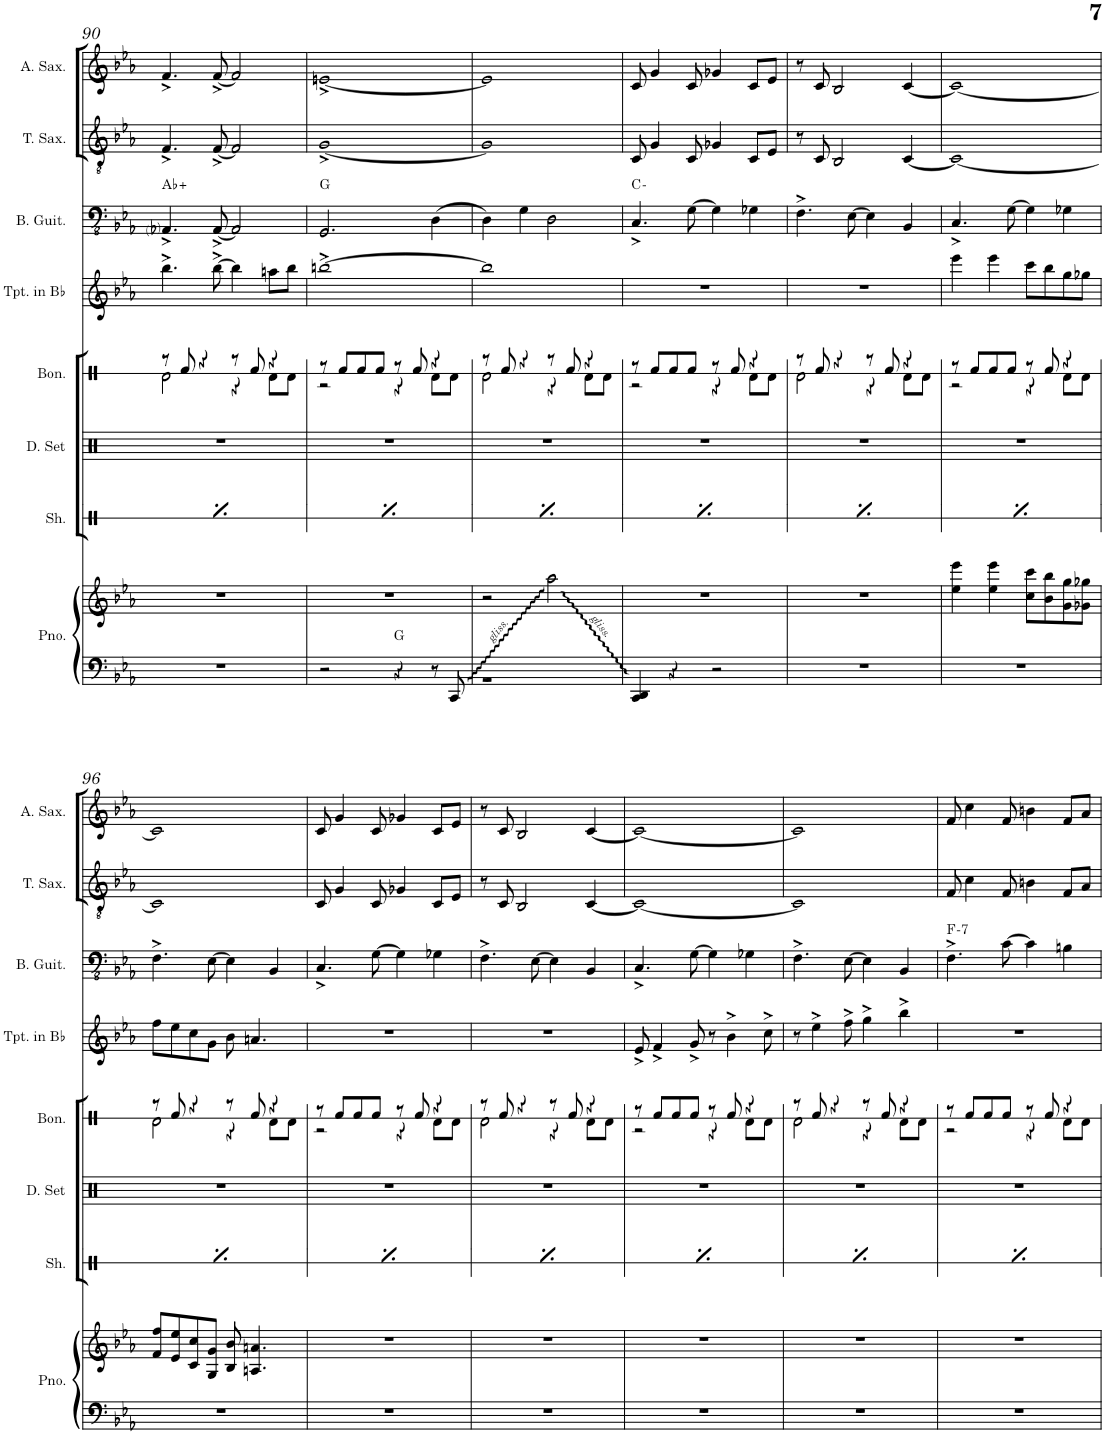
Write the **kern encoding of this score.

**kern	**kern	**harte	**kern	**kern	**kern	**kern	**kern	**harte	**kern	**kern
*part8	*part8	*part8	*part7	*part6	*part5	*part4	*part3	*part3	*part2	*part1
*staff9	*staff8	*	*staff7	*staff6	*staff5	*staff4	*staff3	*	*staff2	*staff1
*I"Piano	*	*	*I"Shaker	*I"Drumset	*I"Bongos	*I"Trumpet in Bb	*I"Bass Guitar	*	*I"Tenor Saxophone	*I"Alto Saxophone
*I'Pno.	*	*	*I'Sh.	*I'D. Set	*I'Bon.	*I'Tpt. in Bb	*I'B. Guit.	*	*I'T. Sax.	*I'A. Sax.
!!LO:PB:g=z
*clefF4	*clefG2	*	*clefX	*clefX	*clefX	*clefG2	*clefFv4	*	*clefGv2	*clefG2
*	*	*	*	*	*	*Trd1c2	*	*	*Trd8c14	*Trd5c9
*k[b-e-a-]	*k[b-e-a-]	*	*k[]	*k[]	*k[]	*k[b-e-a-]	*k[b-e-a-]	*	*k[b-e-a-]	*k[b-e-a-]
*M4/4	*M4/4	*	*M4/4	*M4/4	*M4/4	*M4/4	*M4/4	*	*M4/4	*M4/4
=90	=90	=90	=90	=90	=90	=90	=90	=90	=90	=90
*	*	*	*	*	*^	*	*	*	*	*
1r	1r	.	4Re/	1r	8r	2Rd\	4.bb-^\	4.AAA-i^/	Ab:aug	4.F^/	4.f^/
.	.	.	.	.	8Rf/	.	.	.	.	.	.
.	.	.	8Re/L	.	4r	.	.	.	.	.	.
.	.	.	8Re/J	.	.	.	[8bb-^\	[8AAA-^/	.	[8F^/	[8f^/
.	.	.	4Re/	.	8r	4r	4bb-\]	2AAA-/]	.	2F/]	2f/]
.	.	.	.	.	8Rf/	.	.	.	.	.	.
.	.	.	8Re/L	.	4r	8Rd\L	8aan\L	.	.	.	.
.	.	.	8Re/J	.	.	8Rd\J	8bb-\J	.	.	.	.
=91	=91	=91	=91	=91	=91	=91	=91	=91	=91	=91	=91
*	*^	*	*	*	*	*	*	*	*	*	*
2r	1r	2ryy	.	4Re/	1r	8r	2r	[1bbn^	2.GGG/	G:maj	[1G^	[1en^
.	.	.	.	.	.	8Rf/L	.	.	.	.	.	.
.	.	.	.	8Re/L	.	8Rf/	.	.	.	.	.	.
.	.	.	.	8Re/J	.	8Rf/J	.	.	.	.	.	.
4r	.	2ryy	G:maj	4Re/	.	8r	4r	.	.	.	.	.
.	.	.	.	.	.	8Rf/	.	.	.	.	.	.
8r	.	.	.	8Re/L	.	4r	8Rd\L	.	[4DD\	.	.	.
[8CC/	.	.	.	8Re/J	.	.	8Rd\J	.	.	.	.	.
*	*v	*v	*	*	*	*	*	*	*	*	*	*
=92	=92	=92	=92	=92	=92	=92	=92	=92	=92	=92	=92
*^	*	*	*	*	*	*	*	*	*	*	*
2CC]	1r	2r	.	4Re/	1r	8r	2Rd\	1bb]	4DD\]	.	1G]	1e]
.	.	.	.	.	.	8Rf/	.	.	.	.	.	.
.	.	.	.	8Re/L	.	4r	.	.	4GG\	.	.	.
.	.	.	.	8Re/J	.	.	.	.	.	.	.	.
2ryy	.	2aa-\	.	4Re/	.	8r	4r	.	2DD\	.	.	.
.	.	.	.	.	.	8Rf/	.	.	.	.	.	.
.	.	.	.	8Re/L	.	4r	8Rd\L	.	.	.	.	.
.	.	.	.	8Re/J	.	.	8Rd\J	.	.	.	.	.
*v	*v	*	*	*	*	*	*	*	*	*	*	*
=93	=93	=93	=93	=93	=93	=93	=93	=93	=93	=93	=93
4CC/ 4DD/	1r	.	4Re/	1r	8r	2r	1r	4.CC^/	C:min	8C/	8c/
.	.	.	.	.	8Rf/L	.	.	.	.	4G/	4g/
4r	.	.	8Re/L	.	8Rf/	.	.	.	.	.	.
.	.	.	8Re/J	.	8Rf/J	.	.	[8GG\	.	8C/	8c/
2r	.	.	4Re/	.	8r	4r	.	4GG\]	.	4G-X/	4g-X/
.	.	.	.	.	8Rf/	.	.	.	.	.	.
.	.	.	8Re/L	.	4r	8Rd\L	.	4GG-X\	.	8C/L	8c/L
.	.	.	8Re/J	.	.	8Rd\J	.	.	.	8E-/J	8e-/J
=94	=94	=94	=94	=94	=94	=94	=94	=94	=94	=94	=94
1r	1r	.	4Re/	1r	8r	2Rd\	1r	4.FF^\	.	8r	8r
.	.	.	.	.	8Rf/	.	.	.	.	8C/	8c/
.	.	.	8Re/L	.	4r	.	.	.	.	2BB-/	2B-/
.	.	.	8Re/J	.	.	.	.	[8EE-\	.	.	.
.	.	.	4Re/	.	8r	4r	.	4EE-\]	.	.	.
.	.	.	.	.	8Rf/	.	.	.	.	.	.
.	.	.	8Re/L	.	4r	8Rd\L	.	4BBB-/	.	[4C/	[4c/
.	.	.	8Re/J	.	.	8Rd\J	.	.	.	.	.
=95	=95	=95	=95	=95	=95	=95	=95	=95	=95	=95	=95
1r	4ee-\ 4eee-\	.	4Re/	1r	8r	2r	4eee-\	4.CC^/	.	1C_	1c_
.	.	.	.	.	8Rf/L	.	.	.	.	.	.
.	4ee-\ 4eee-\	.	8Re/L	.	8Rf/	.	4eee-\	.	.	.	.
.	.	.	8Re/J	.	8Rf/J	.	.	[8GG\	.	.	.
.	8cc\ 8ccc\L	.	4Re/	.	8r	4r	8ccc\L	4GG\]	.	.	.
.	8b-\ 8bb-\	.	.	.	8Rf/	.	8bb-\	.	.	.	.
.	8g\ 8gg\	.	8Re/L	.	4r	8Rd\L	8gg\	4GG-X\	.	.	.
.	8g-X\ 8gg-X\J	.	8Re/J	.	.	8Rd\J	8gg-X\J	.	.	.	.
!!LO:LB:g=z
=96	=96	=96	=96	=96	=96	=96	=96	=96	=96	=96	=96
1r	8f/ 8ff/L	.	4Re/	1r	8r	2Rd\	8ff\L	4.FF^\	.	1C]	1c]
.	8e-/ 8ee-/	.	.	.	8Rf/	.	8ee-\	.	.	.	.
.	8c/ 8cc/	.	8Re/L	.	4r	.	8cc\	.	.	.	.
.	8G/ 8g/J	.	8Re/J	.	.	.	8g\J	[8EE-\	.	.	.
.	8B-/ 8b-/	.	4Re/	.	8r	4r	8b-\	4EE-\]	.	.	.
.	4.An/ 4.an/	.	.	.	8Rf/	.	4.an/	.	.	.	.
.	.	.	8Re/L	.	4r	8Rd\L	.	4BBB-/	.	.	.
.	.	.	8Re/J	.	.	8Rd\J	.	.	.	.	.
=97	=97	=97	=97	=97	=97	=97	=97	=97	=97	=97	=97
1r	1r	.	4Re/	1r	8r	2r	1r	4.CC^/	.	8C/	8c/
.	.	.	.	.	8Rf/L	.	.	.	.	4G/	4g/
.	.	.	8Re/L	.	8Rf/	.	.	.	.	.	.
.	.	.	8Re/J	.	8Rf/J	.	.	[8GG\	.	8C/	8c/
.	.	.	4Re/	.	8r	4r	.	4GG\]	.	4G-X/	4g-X/
.	.	.	.	.	8Rf/	.	.	.	.	.	.
.	.	.	8Re/L	.	4r	8Rd\L	.	4GG-X\	.	8C/L	8c/L
.	.	.	8Re/J	.	.	8Rd\J	.	.	.	8E-/J	8e-/J
=98	=98	=98	=98	=98	=98	=98	=98	=98	=98	=98	=98
1r	1r	.	4Re/	1r	8r	2Rd\	1r	4.FF^\	.	8r	8r
.	.	.	.	.	8Rf/	.	.	.	.	8C/	8c/
.	.	.	8Re/L	.	4r	.	.	.	.	2BB-/	2B-/
.	.	.	8Re/J	.	.	.	.	[8EE-\	.	.	.
.	.	.	4Re/	.	8r	4r	.	4EE-\]	.	.	.
.	.	.	.	.	8Rf/	.	.	.	.	.	.
.	.	.	8Re/L	.	4r	8Rd\L	.	4BBB-/	.	[4C/	[4c/
.	.	.	8Re/J	.	.	8Rd\J	.	.	.	.	.
=99	=99	=99	=99	=99	=99	=99	=99	=99	=99	=99	=99
1r	1r	.	4Re/	1r	8r	2r	8e-^/	4.CC^/	.	1C_	1c_
.	.	.	.	.	8Rf/L	.	4f^/	.	.	.	.
.	.	.	8Re/L	.	8Rf/	.	.	.	.	.	.
.	.	.	8Re/J	.	8Rf/J	.	8g^/	[8GG\	.	.	.
.	.	.	4Re/	.	8r	4r	8r	4GG\]	.	.	.
.	.	.	.	.	8Rf/	.	4b-^\	.	.	.	.
.	.	.	8Re/L	.	4r	8Rd\L	.	4GG-X\	.	.	.
.	.	.	8Re/J	.	.	8Rd\J	8cc^\	.	.	.	.
=100	=100	=100	=100	=100	=100	=100	=100	=100	=100	=100	=100
1r	1r	.	4Re/	1r	8r	2Rd\	8r	4.FF^\	.	1C]	1c]
.	.	.	.	.	8Rf/	.	4ee-^\	.	.	.	.
.	.	.	8Re/L	.	4r	.	.	.	.	.	.
.	.	.	8Re/J	.	.	.	8ff^\	[8EE-\	.	.	.
.	.	.	4Re/	.	8r	4r	4gg^\	4EE-\]	.	.	.
.	.	.	.	.	8Rf/	.	.	.	.	.	.
.	.	.	8Re/L	.	4r	8Rd\L	4bb-^\	4BBB-/	.	.	.
.	.	.	8Re/J	.	.	8Rd\J	.	.	.	.	.
=101	=101	=101	=101	=101	=101	=101	=101	=101	=101	=101	=101
!	!	!	!	!	!	!	!	!	!LO:H:kt=7	!	!
1r	1r	.	4Re/	1r	8r	2r	1r	4.FF^\	F:min7	8F/	8f/
.	.	.	.	.	8Rf/L	.	.	.	.	4c\	4cc\
.	.	.	8Re/L	.	8Rf/	.	.	.	.	.	.
.	.	.	8Re/J	.	8Rf/J	.	.	[8C\	.	8F/	8f/
.	.	.	4Re/	.	8r	4r	.	4C\]	.	4Bn\	4bn\
.	.	.	.	.	8Rf/	.	.	.	.	.	.
.	.	.	8Re/L	.	4r	8Rd\L	.	4BBn\	.	8F/L	8f/L
.	.	.	8Re/J	.	.	8Rd\J	.	.	.	8A-/J	8a-/J
*	*	*	*	*	*v	*v	*	*	*	*	*
=	=	=	=	=	=	=	=	=	=	=
*-	*-	*-	*-	*-	*-	*-	*-	*-	*-	*-
